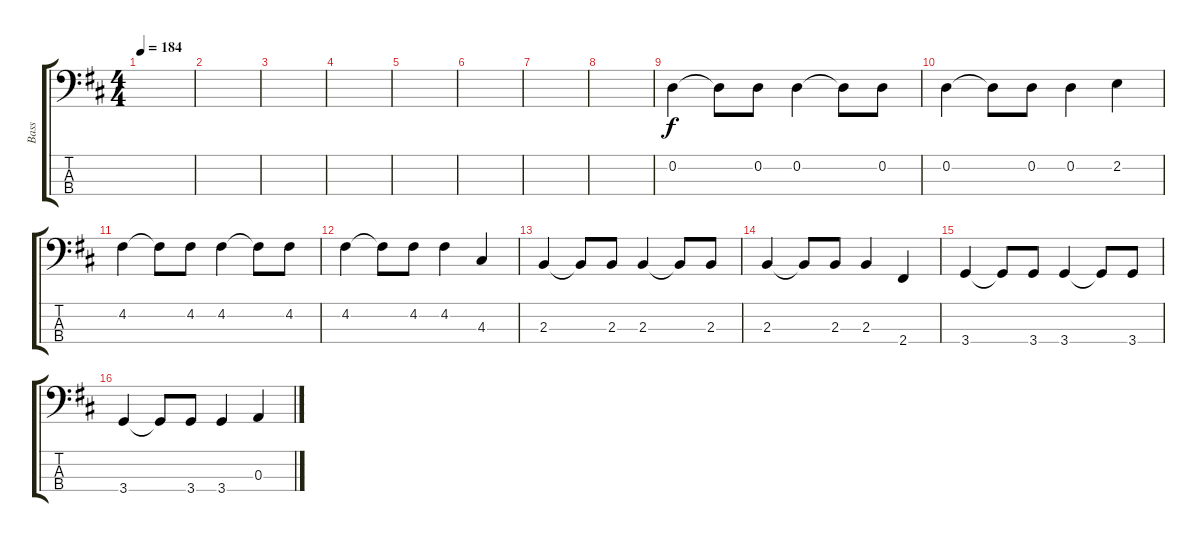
\track ("Bass" "Bass") {instrument electricbassfinger}
\staff {score tabs}
\tuning (G2 D2 A1 E1) {hide}
\ts (4 4)
\tempo 184
\clef f4
\ks d
|
|
|
|
|
|
|
|
0.2.4 0.2{t}.8 0.2.8 0.2.4 0.2{t}.8 0.2.8 |
0.2.4 0.2{t}.8 0.2.8 0.2.4 2.2.4 |
4.2.4 4.2{t}.8 4.2.8 4.2.4 4.2{t}.8 4.2.8 |
4.2.4 4.2{t}.8 4.2.8 4.2.4 4.3.4 |
2.3.4 2.3{t}.8 2.3.8 2.3.4 2.3{t}.8 2.3.8 |
2.3.4 2.3{t}.8 2.3.8 2.3.4 2.4.4 |
3.4.4 3.4{t}.8 3.4.8 3.4.4 3.4{t}.8 3.4.8 |
3.4.4 3.4{t}.8 3.4.8 3.4.4 0.3.4
